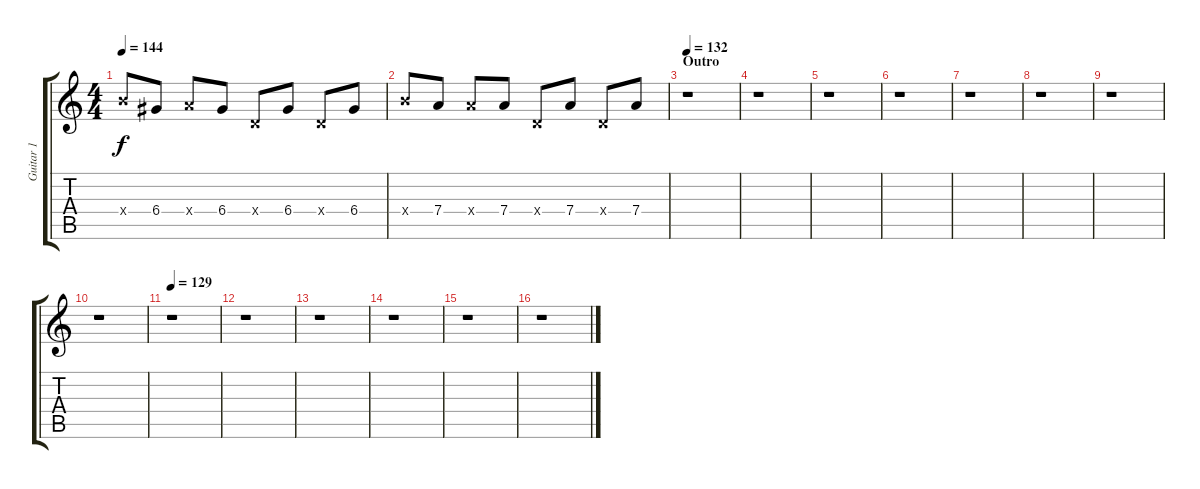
\track ("Guitar 1" "Guitar 1") {instrument electricguitarclean}
\staff {score tabs}
\tuning (E4 B3 G3 D3 A2 E2) {hide}
\ts (4 4)
\tempo 144
\clef g2
\ks c
9.4{x}.8{dy f} 6.4.8 7.4{x}.8 6.4.8 0.4{x}.8 6.4.8 0.4{x}.8 6.4.8 |
9.4{x}.8 7.4.8 7.4{x}.8 7.4.8 0.4{x}.8 7.4.8 0.4{x}.8 7.4.8 |
\section ("" "Outro")
\tempo 132
r.1 |
r.1 |
r.1 |
r.1 |
r.1 |
r.1 |
r.1 |
r.1 |
\tempo 129
r.1 |
r.1 |
r.1 |
r.1 |
r.1 |
r.1
